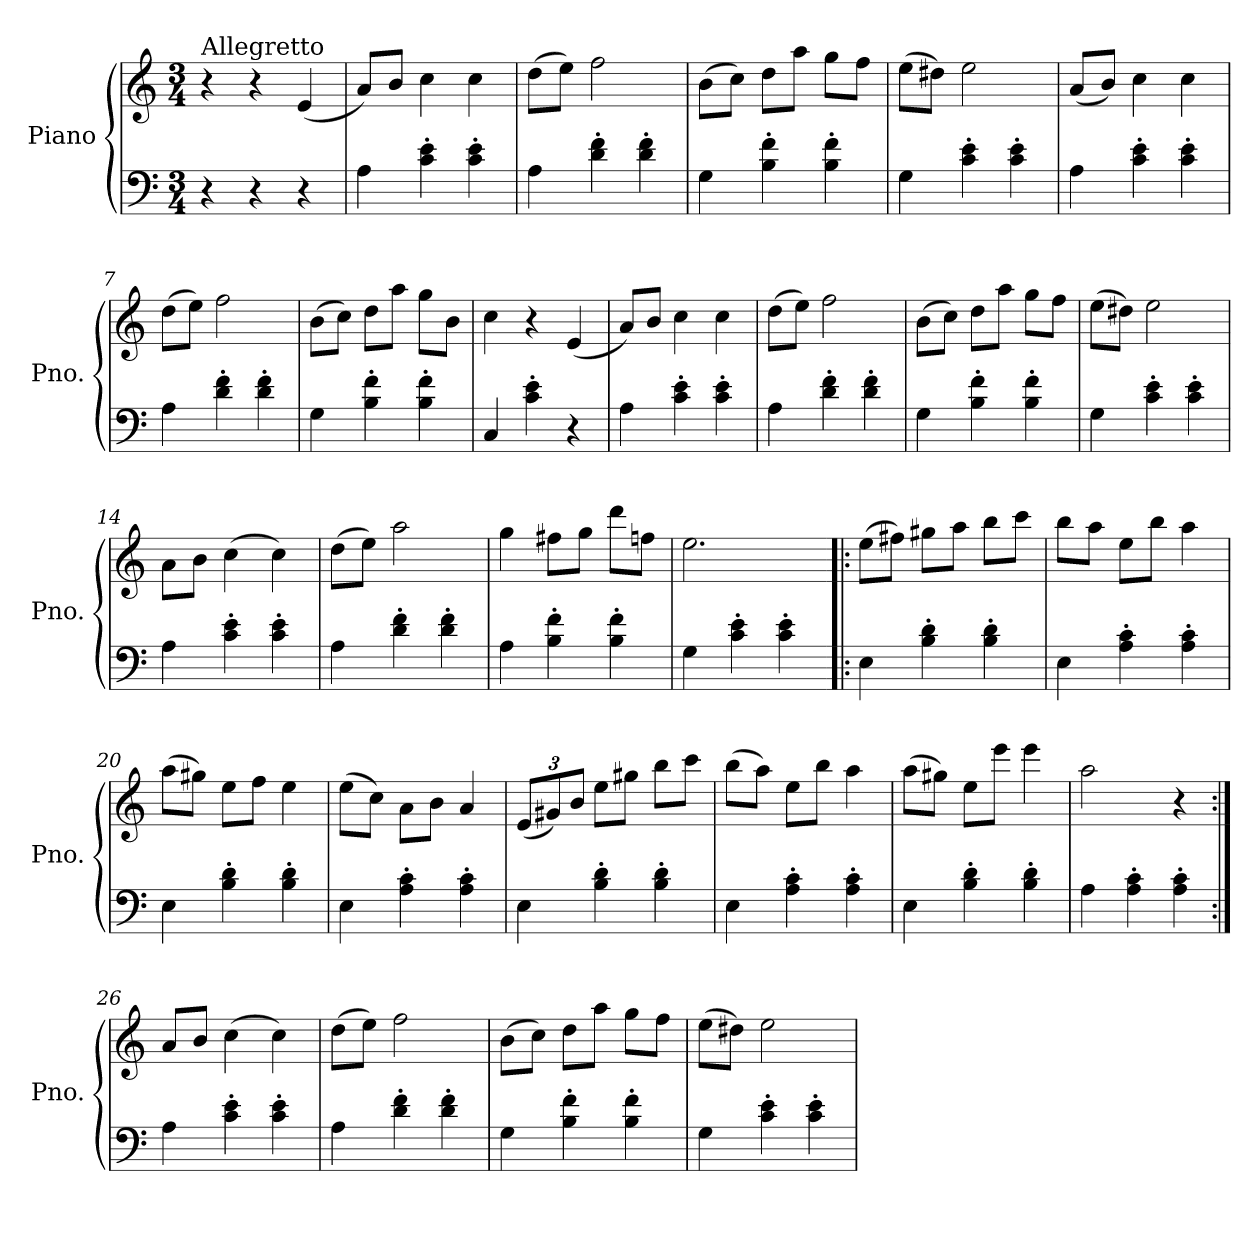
**kern	**kern
*part1	*part1
*staff2	*staff1
*I"Piano	*
*I'Pno.	*
*clefF4	*clefG2
*k[]	*k[]
*C:	*C:
*M3/4	*M3/4
=1	=1
!	!LO:TX:a:t=Allegretto
4r	4r
4r	4r
4r	(4e/
=2	=2
4A\	8a/L)
.	8b/J
4c\' 4e\'	4cc\
4c\' 4e\'	4cc\
=3	=3
4A\	(8dd\L
.	8ee\J)
4d\' 4f\'	2ff\
4d\' 4f\'	.
=4	=4
4G\	(8b\L
.	8cc\J)
4B\' 4f\'	8dd\L
.	8aa\J
4B\' 4f\'	8gg\L
.	8ff\J
=5	=5
4G\	(8ee\L
.	8dd#X\J)
4c\' 4e\'	2ee\
4c\' 4e\'	.
=6	=6
4A\	(8a/L
.	8b/J)
4c\' 4e\'	4cc\
4c\' 4e\'	4cc\
=7	=7
4A\	(8dd\L
.	8ee\J)
4d\' 4f\'	2ff\
4d\' 4f\'	.
!!LO:LB:g=z
=8	=8
4G\	(8b\L
.	8cc\J)
4B\' 4f\'	8dd\L
.	8aa\J
4B\' 4f\'	8gg\L
.	8b\J
=9	=9
4C/	4cc\
4c\' 4e\'	4r
4r	(4e/
=10	=10
4A\	8a/L)
.	8b/J
4c\' 4e\'	4cc\
4c\' 4e\'	4cc\
=11	=11
4A\	(8dd\L
.	8ee\J)
4d\' 4f\'	2ff\
4d\' 4f\'	.
=12	=12
4G\	(8b\L
.	8cc\J)
4B\' 4f\'	8dd\L
.	8aa\J
4B\' 4f\'	8gg\L
.	8ff\J
=13	=13
4G\	(8ee\L
.	8dd#X\J)
4c\' 4e\'	2ee\
4c\' 4e\'	.
=14	=14
4A\	8a\L
.	8b\J
4c\' 4e\'	(4cc\
4c\' 4e\'	4cc\)
=15	=15
4A\	(8dd\L
.	8ee\J)
4d\' 4f\'	2aa\
4d\' 4f\'	.
!!LO:LB:g=z
=16	=16
4A\	4gg\
4B\' 4f\'	8ff#X\L
.	8gg\J
4B\' 4f\'	8ddd\L
.	8ffn\J
=17	=17
4G\	2.ee\
4c\' 4e\'	.
4c\' 4e\'	.
=18!|:	=18!|:
4E\	(8ee\L
.	8ff#X\J)
4B\' 4d\'	8gg#X\L
.	8aa\J
4B\' 4d\'	8bb\L
.	8ccc\J
=19	=19
4E\	8bb\L
.	8aa\J
4A\' 4c\'	8ee\L
.	8bb\J
4A\' 4c\'	4aa\
=20	=20
4E\	(8aa\L
.	8gg#X\J)
4B\' 4d\'	8ee\L
.	8ff\J
4B\' 4d\'	4ee\
=21	=21
4E\	(8ee\L
.	8cc\J)
4A\' 4c\'	8a\L
.	8b\J
4A\' 4c\'	4a/
!!LO:LB:g=z
=22	=22
*	*Xbrackettup
4E\	(12e/L
.	12g#X/)
.	12b/J
4B\' 4d\'	8ee\L
.	8gg#X\J
4B\' 4d\'	8bb\L
.	8ccc\J
=23	=23
4E\	(8bb\L
.	8aa\J)
4A\' 4c\'	8ee\L
.	8bb\J
4A\' 4c\'	4aa\
=24	=24
4E\	(8aa\L
.	8gg#X\J)
4B\' 4d\'	8ee\L
.	8eee\J
4B\' 4d\'	4eee\
=25	=25
4A\	2aa\
4A\' 4c\'	.
4A\' 4c\'	4r
=26:|!	=26:|!
4A\	8a/L
.	8b/J
4c\' 4e\'	(4cc\
4c\' 4e\'	4cc\)
=27	=27
4A\	(8dd\L
.	8ee\J)
4d\' 4f\'	2ff\
4d\' 4f\'	.
=28	=28
4G\	(8b\L
.	8cc\J)
4B\' 4f\'	8dd\L
.	8aa\J
4B\' 4f\'	8gg\L
.	8ff\J
!!LO:LB:g=z
=29	=29
4G\	(8ee\L
.	8dd#X\J)
4c\' 4e\'	2ee\
4c\' 4e\'	.
=	=
*-	*-
